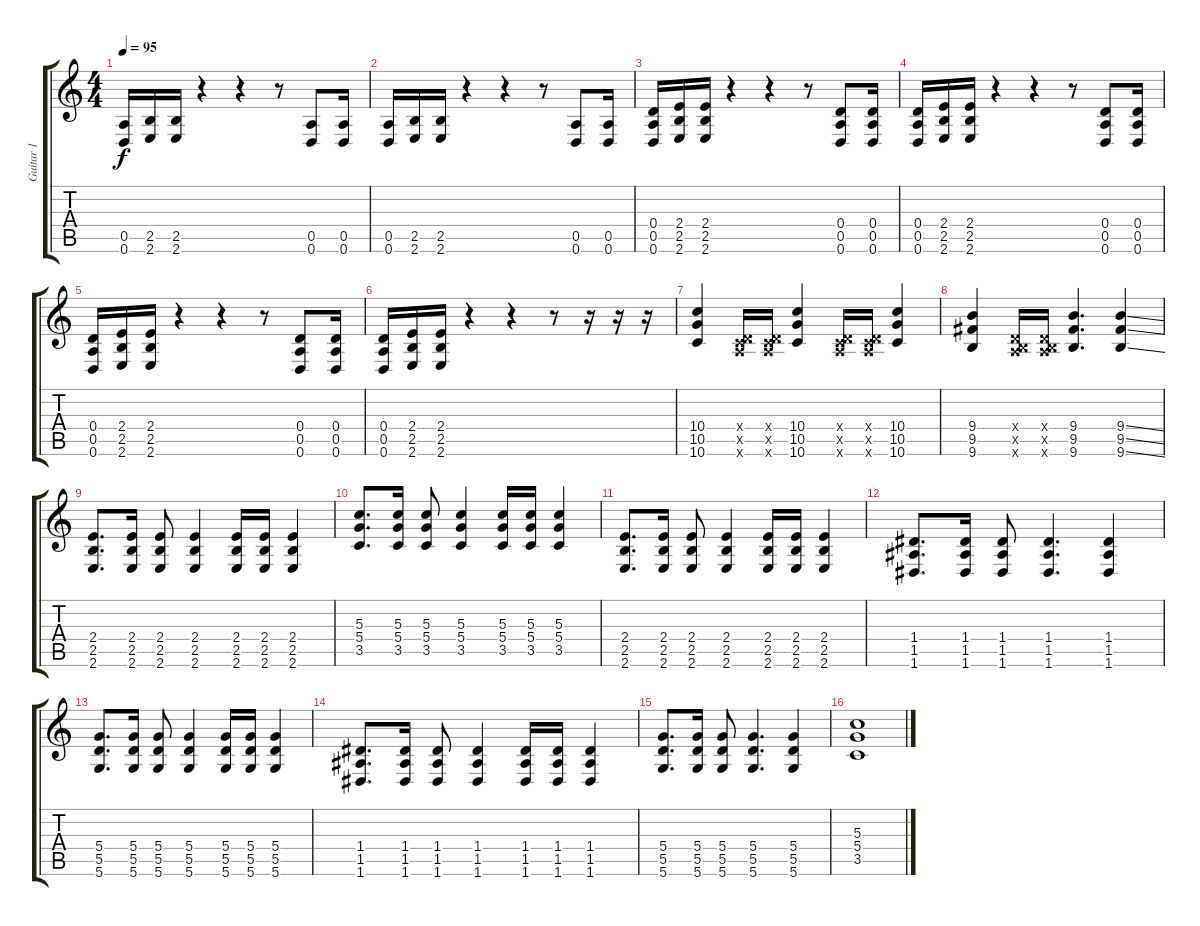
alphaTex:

\track ("Guitar 1" "Guitar 1") {instrument overdrivenguitar}
\staff {score tabs}
\tuning (E4 B3 G3 D3 A2 D2) {hide}
\ts (4 4)
\tempo 95
\clef g2
\ks c
(0.5 0.6).16{dy f} (2.5 2.6).16 (2.5 2.6).16 r.4 r.4 r.8 (0.5 0.6).8 (0.5 0.6).16 |
(0.5 0.6).16 (2.5 2.6).16 (2.5 2.6).16 r.4 r.4 r.8 (0.5 0.6).8 (0.5 0.6).16 |
(0.4 0.5 0.6).16 (2.4 2.5 2.6).16 (2.4 2.5 2.6).16 r.4 r.4 r.8 (0.4 0.5 0.6).8 (0.4 0.5 0.6).16 |
(0.4 0.5 0.6).16 (2.4 2.5 2.6).16 (2.4 2.5 2.6).16 r.4 r.4 r.8 (0.4 0.5 0.6).8 (0.4 0.5 0.6).16 |
(0.4 0.5 0.6).16 (2.4 2.5 2.6).16 (2.4 2.5 2.6).16 r.4 r.4 r.8 (0.4 0.5 0.6).8 (0.4 0.5 0.6).16 |
(0.4 0.5 0.6).16 (2.4 2.5 2.6).16 (2.4 2.5 2.6).16 r.4 r.4 r.8 r.16 r.16 r.16 |
(10.4 10.5 10.6).4 (0.4{x} 0.5{x} 10.6{x}).16 (0.4{x} 0.5{x} 10.6{x}).16 (10.4 10.5 10.6).4 (0.4{x} 0.5{x} 10.6{x}).16 (0.4{x} 0.5{x} 10.6{x}).16 (10.4 10.5 10.6).4 |
(9.4 9.5 9.6).4 (0.4{x} 0.5{x} 9.6{x}).16 (0.4{x} 0.5{x} 9.6{x}).16 (9.4 9.5 9.6).4{d} (9.4{ss} 9.5{ss} 9.6{ss}).4 |
(2.4 2.5 2.6).8{d} (2.4 2.5 2.6).16 (2.4 2.5 2.6).8 (2.4 2.5 2.6).4 (2.4 2.5 2.6).16 (2.4 2.5 2.6).16 (2.4 2.5 2.6).4 |
(5.3 5.4 3.5).8{d} (5.3 5.4 3.5).16 (5.3 5.4 3.5).8 (5.3 5.4 3.5).4 (5.3 5.4 3.5).16 (5.3 5.4 3.5).16 (5.3 5.4 3.5).4 |
(2.4 2.5 2.6).8{d} (2.4 2.5 2.6).16 (2.4 2.5 2.6).8 (2.4 2.5 2.6).4 (2.4 2.5 2.6).16 (2.4 2.5 2.6).16 (2.4 2.5 2.6).4 |
(1.4 1.5 1.6).8{d} (1.4 1.5 1.6).16 (1.4 1.5 1.6).8 (1.4 1.5 1.6).4{d} (1.4 1.5 1.6).4 |
(5.4 5.5 5.6).8{d} (5.4 5.5 5.6).16 (5.4 5.5 5.6).8 (5.4 5.5 5.6).4 (5.4 5.5 5.6).16 (5.4 5.5 5.6).16 (5.4 5.5 5.6).4 |
(1.4 1.5 1.6).8{d} (1.4 1.5 1.6).16 (1.4 1.5 1.6).8 (1.4 1.5 1.6).4 (1.4 1.5 1.6).16 (1.4 1.5 1.6).16 (1.4 1.5 1.6).4 |
(5.4 5.5 5.6).8{d} (5.4 5.5 5.6).16 (5.4 5.5 5.6).8 (5.4 5.5 5.6).4{d} (5.4 5.5 5.6).4 |
(5.3 5.4 3.5).1
